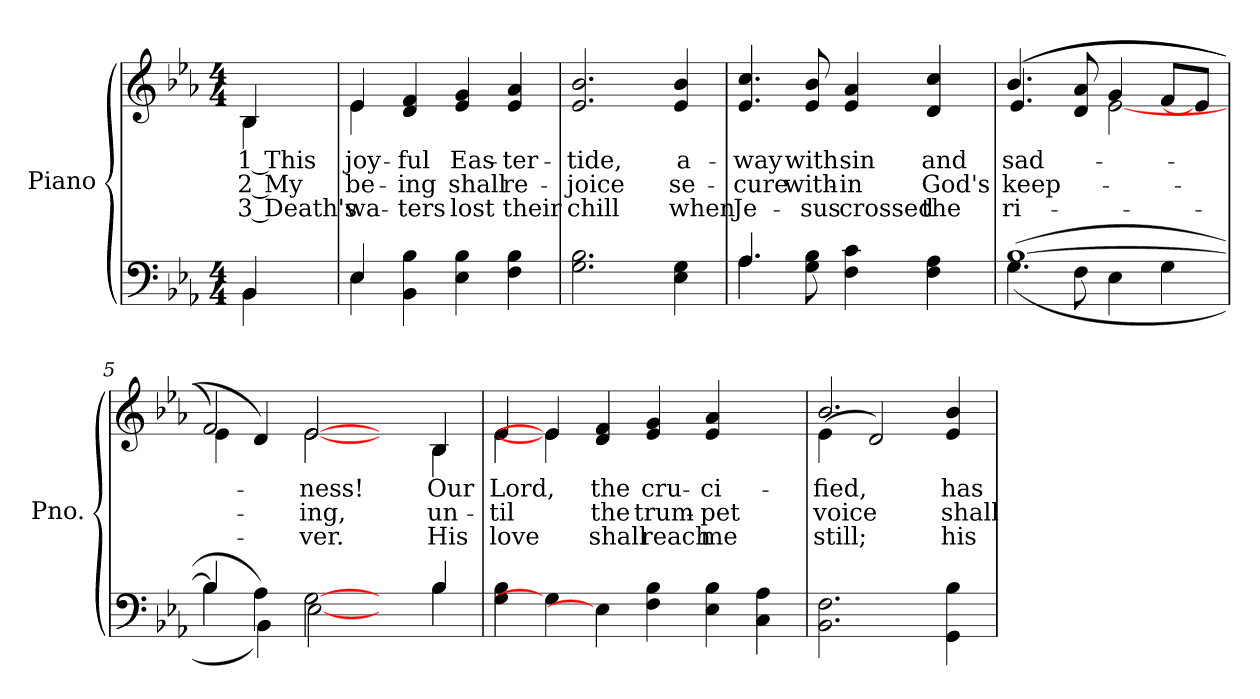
**kern	**kern	**text	**text	**text
*part2	*part1	*part1	*part1	*part1
*staff2	*staff1	*staff1	*staff1	*staff1
*I"Piano	*I"Piano	*	*	*
*I'Pno.	*I'Pno.	*	*	*
!!LO:PB:g=z
*clefF4	*clefG2	*	*	*
*k[b-e-a-]	*k[b-e-a-]	*	*	*
*E-:	*E-:	*	*	*
*M4/4	*M4/4	*	*	*
=	=	=	=	=
*^	*	*	*	*
!	!	!	!LO:LY:b:color=#000000	!LO:LY:b:color=#000000	!LO:LY:b:color=#000000
*	*	*^	*	*	*
4BB-i/	4BB-i\	4B-i/	4B-i\	1 This	2 My	3 Death's
=1	=1	=1	=1	=1	=1	=1
!	!	!	!	!LO:LY:b:color=#000000	!LO:LY:b:color=#000000	!LO:LY:b:color=#000000
4E-i/	4E-i\	4e-i/	4e-i\	joy-	be-	wa-
!	!	!	!	!LO:LY:b:color=#000000	!LO:LY:b:color=#000000	!LO:LY:b:color=#000000
4BB-i\ 4B-i	2.ryy	4di/ 4fi	2.ryy	-ful	-ing	-ters
!	!	!	!	!LO:LY:b:color=#000000	!LO:LY:b:color=#000000	!LO:LY:b:color=#000000
4E-i\ 4B-i	.	4e-i/ 4gi	.	Eas-	shall	lost
!	!	!	!	!LO:LY:b:color=#000000	!LO:LY:b:color=#000000	!LO:LY:b:color=#000000
4Fi\ 4B-i	.	4e-i/ 4a-i	.	-ter-	re-	their
*v	*v	*	*	*	*	*
*	*v	*v	*	*	*
=2	=2	=2	=2	=2
!	!	!LO:LY:b:color=#000000	!LO:LY:b:color=#000000	!LO:LY:b:color=#000000
2.Gi\ 2.B-i	2.e-i/ 2.b-i	-tide,	-joice	chill
!	!	!LO:LY:b:color=#000000	!LO:LY:b:color=#000000	!LO:LY:b:color=#000000
4E-i\ 4Gi	4e-i/ 4b-i	a-	se-	when
=3	=3	=3	=3	=3
*^	*	*	*	*
!	!	!	!LO:LY:b:color=#000000	!LO:LY:b:color=#000000	!LO:LY:b:color=#000000
4.A-i/	4.A-i\	4.e-i/ 4.cci	-way	-cure	Je-
!	!	!	!LO:LY:b:color=#000000	!LO:LY:b:color=#000000	!LO:LY:b:color=#000000
8Gi\ 8B-i	2ryy	8e-i/ 8b-i	with	with-	-sus
!	!	!	!LO:LY:b:color=#000000	!LO:LY:b:color=#000000	!LO:LY:b:color=#000000
4Fi\ 4ci	.	4e-i/ 4a-i	sin	-in	crossed
!	!	!	!LO:LY:b:color=#000000	!LO:LY:b:color=#000000	!LO:LY:b:color=#000000
4Fi\ 4A-i	.	4di/ 4cci	and	God's	the
.	8ryy	.	.	.	.
!!LO:LB:g=z
=4	=4	=4	=4	=4	=4
!	!	!	!LO:LY:b:color=#000000	!LO:LY:b:color=#000000	!LO:LY:b:color=#000000
*	*	*^	*	*	*
([1B-i	(4.Gi\	(4.b-i/	(4.e-i/	sad-	keep-	ri-
.	8Fi\	8di/ 8a-i	8ryy	.	.	.
.	4E-i\	4gi/	[2e-i\	.	.	.
.	4Gi\	8fi/L	.	.	.	.
.	.	8e-i/J]	.	.	.	.
=5	=5	=5	=5	=5	=5	=5
4B-i/]	4B-i\	2fi/)	4e-i\	.	.	.
4A-i\)	4BB-i\)	.	4di/)	.	.	.
!	!	!	!	!LO:LY:b:color=#000000	!LO:LY:b:color=#000000	!LO:LY:b:color=#000000
[2Gi\	[2E-i\	[2e-i/	[2e-i\	-ness!	-ing,	-ver.
4ryy	4ryy	4ryy	4ryy	.	.	.
!	!	!	!	!LO:LY:b:color=#000000	!LO:LY:b:color=#000000	!LO:LY:b:color=#000000
4B-i/	4B-i\	4B-i/	4B-i\	Our	un-	His
*v	*v	*	*	*	*	*
=6	=6	=6	=6	=6	=6
*^	*	*	*	*	*
!	!	!	!	!LO:LY:b:color=#000000	!LO:LY:b:color=#000000	!LO:LY:b:color=#000000
*v	*v	*	*	*	*	*
4Gi\ 4B-i	4e-i/	4e-i\	Lord,	-til	love
4Gi\]	4e-i/]	4e-i\]	.	.	.
!	!	!	!LO:LY:b:color=#000000	!LO:LY:b:color=#000000	!LO:LY:b:color=#000000
4E-i\]	4di/ 4fi	4ryy	the	the	shall
!	!	!	!LO:LY:b:color=#000000	!LO:LY:b:color=#000000	!LO:LY:b:color=#000000
4Fi\ 4B-i	4e-i/ 4gi	2.ryy	cru-	trum-	reach
!	!	!	!LO:LY:b:color=#000000	!LO:LY:b:color=#000000	!LO:LY:b:color=#000000
4E-i\ 4B-i	4e-i/ 4a-i	.	-ci-	-pet	me
4Ci\ 4A-i	4ryy	.	.	.	.
=7	=7	=7	=7	=7	=7
!	!	!	!LO:LY:b:color=#000000	!LO:LY:b:color=#000000	!LO:LY:b:color=#000000
2.BB-i\ 2.Fi	2.b-i/	(4e-i\	-fied,	voice	still;
.	.	2di/)	.	.	.
!	!	!	!LO:LY:b:color=#000000	!LO:LY:b:color=#000000	!LO:LY:b:color=#000000
4GGi\ 4B-i	4e-i/ 4b-i	4ryy	has	shall	his
*	*v	*v	*	*	*
=	=	=	=	=
*-	*-	*-	*-	*-
